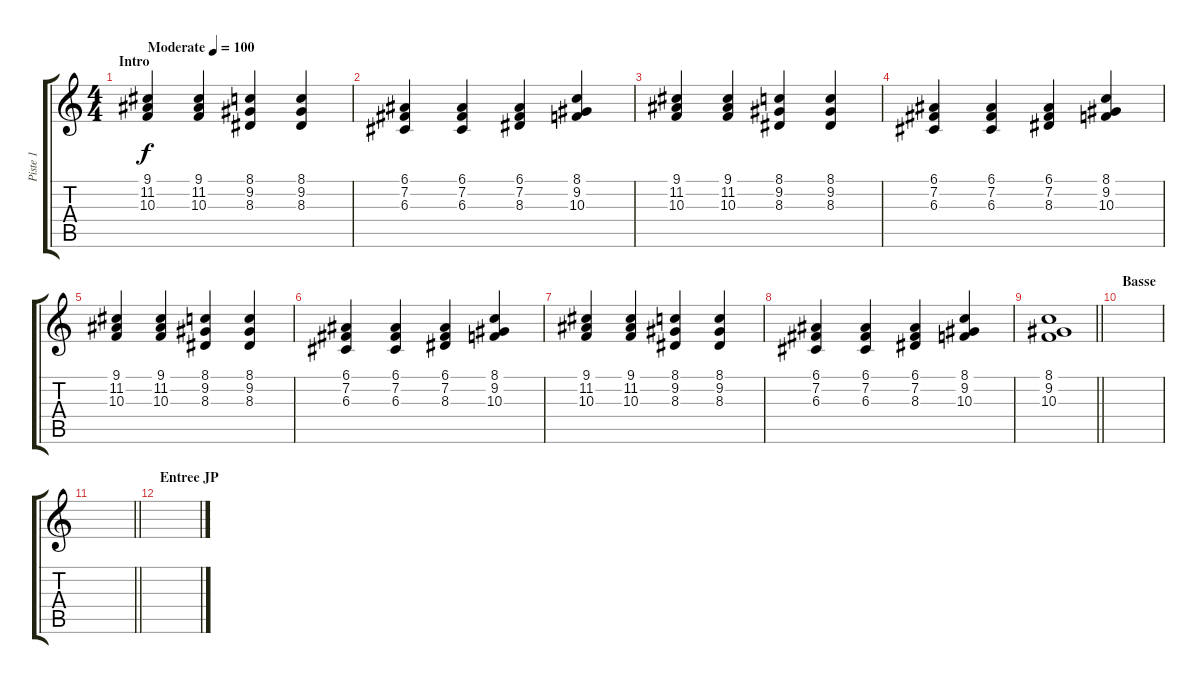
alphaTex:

\track ("Piste 1" "Piste 1") {instrument stringensemble1}
\staff {score tabs}
\tuning (E4 B3 G3 D3 A2 E2) {hide}
\ts (4 4)
\section ("" "Intro")
\tempo (100 "Moderate")
\clef g2
\ks c
(9.1 11.2 10.3).4{dy f instrument stringensemble1} (9.1 11.2 10.3).4 (8.1 9.2 8.3).4 (8.1 9.2 8.3).4 |
(6.1 7.2 6.3).4 (6.1 7.2 6.3).4 (6.1 7.2 8.3).4 (8.1 9.2 10.3).4 |
(9.1 11.2 10.3).4 (9.1 11.2 10.3).4 (8.1 9.2 8.3).4 (8.1 9.2 8.3).4 |
(6.1 7.2 6.3).4 (6.1 7.2 6.3).4 (6.1 7.2 8.3).4 (8.1 9.2 10.3).4 |
(9.1 11.2 10.3).4 (9.1 11.2 10.3).4 (8.1 9.2 8.3).4 (8.1 9.2 8.3).4 |
(6.1 7.2 6.3).4 (6.1 7.2 6.3).4 (6.1 7.2 8.3).4 (8.1 9.2 10.3).4 |
(9.1 11.2 10.3).4 (9.1 11.2 10.3).4 (8.1 9.2 8.3).4 (8.1 9.2 8.3).4 |
(6.1 7.2 6.3).4 (6.1 7.2 6.3).4 (6.1 7.2 8.3).4 (8.1 9.2 10.3).4 |
\barLineRight lightlight
(8.1 9.2 10.3).1 |
\section ("" "Basse")
|
\barLineRight lightlight
|
\section ("" "Entree JP")
